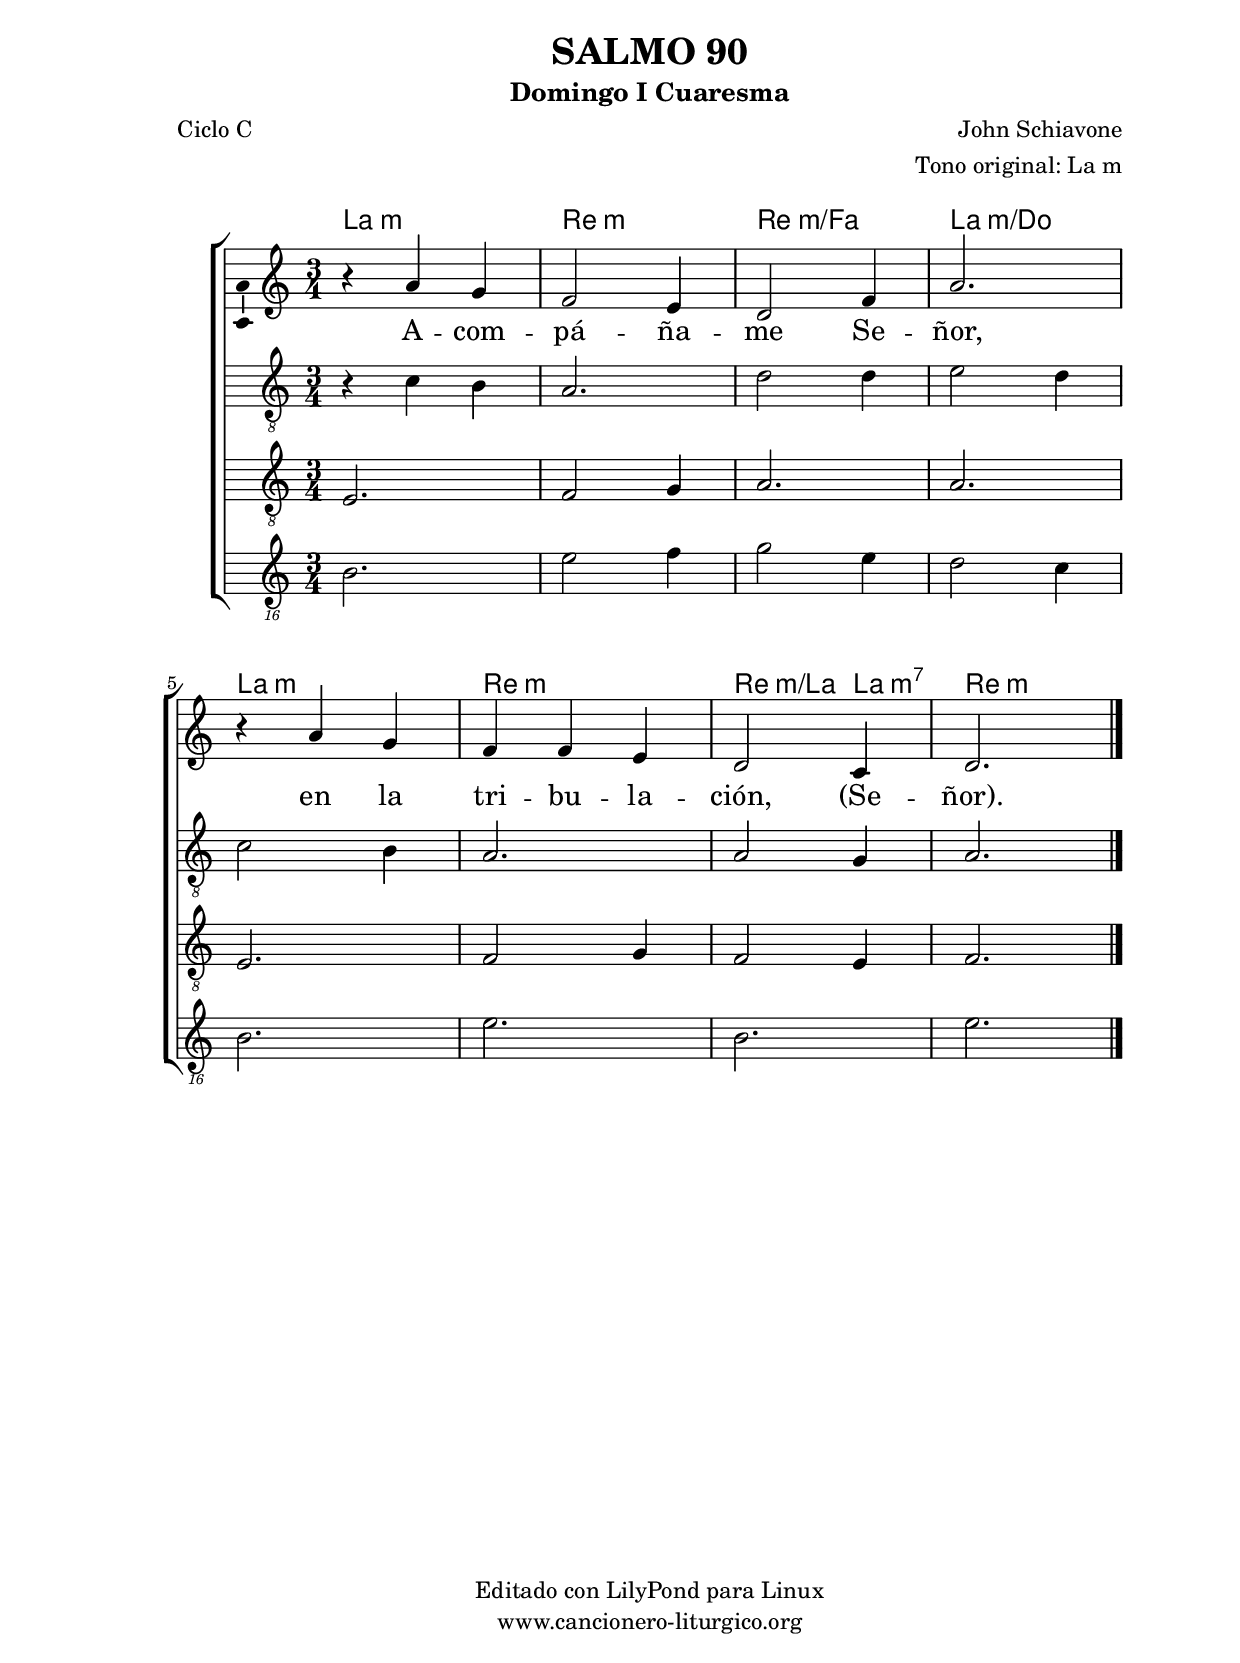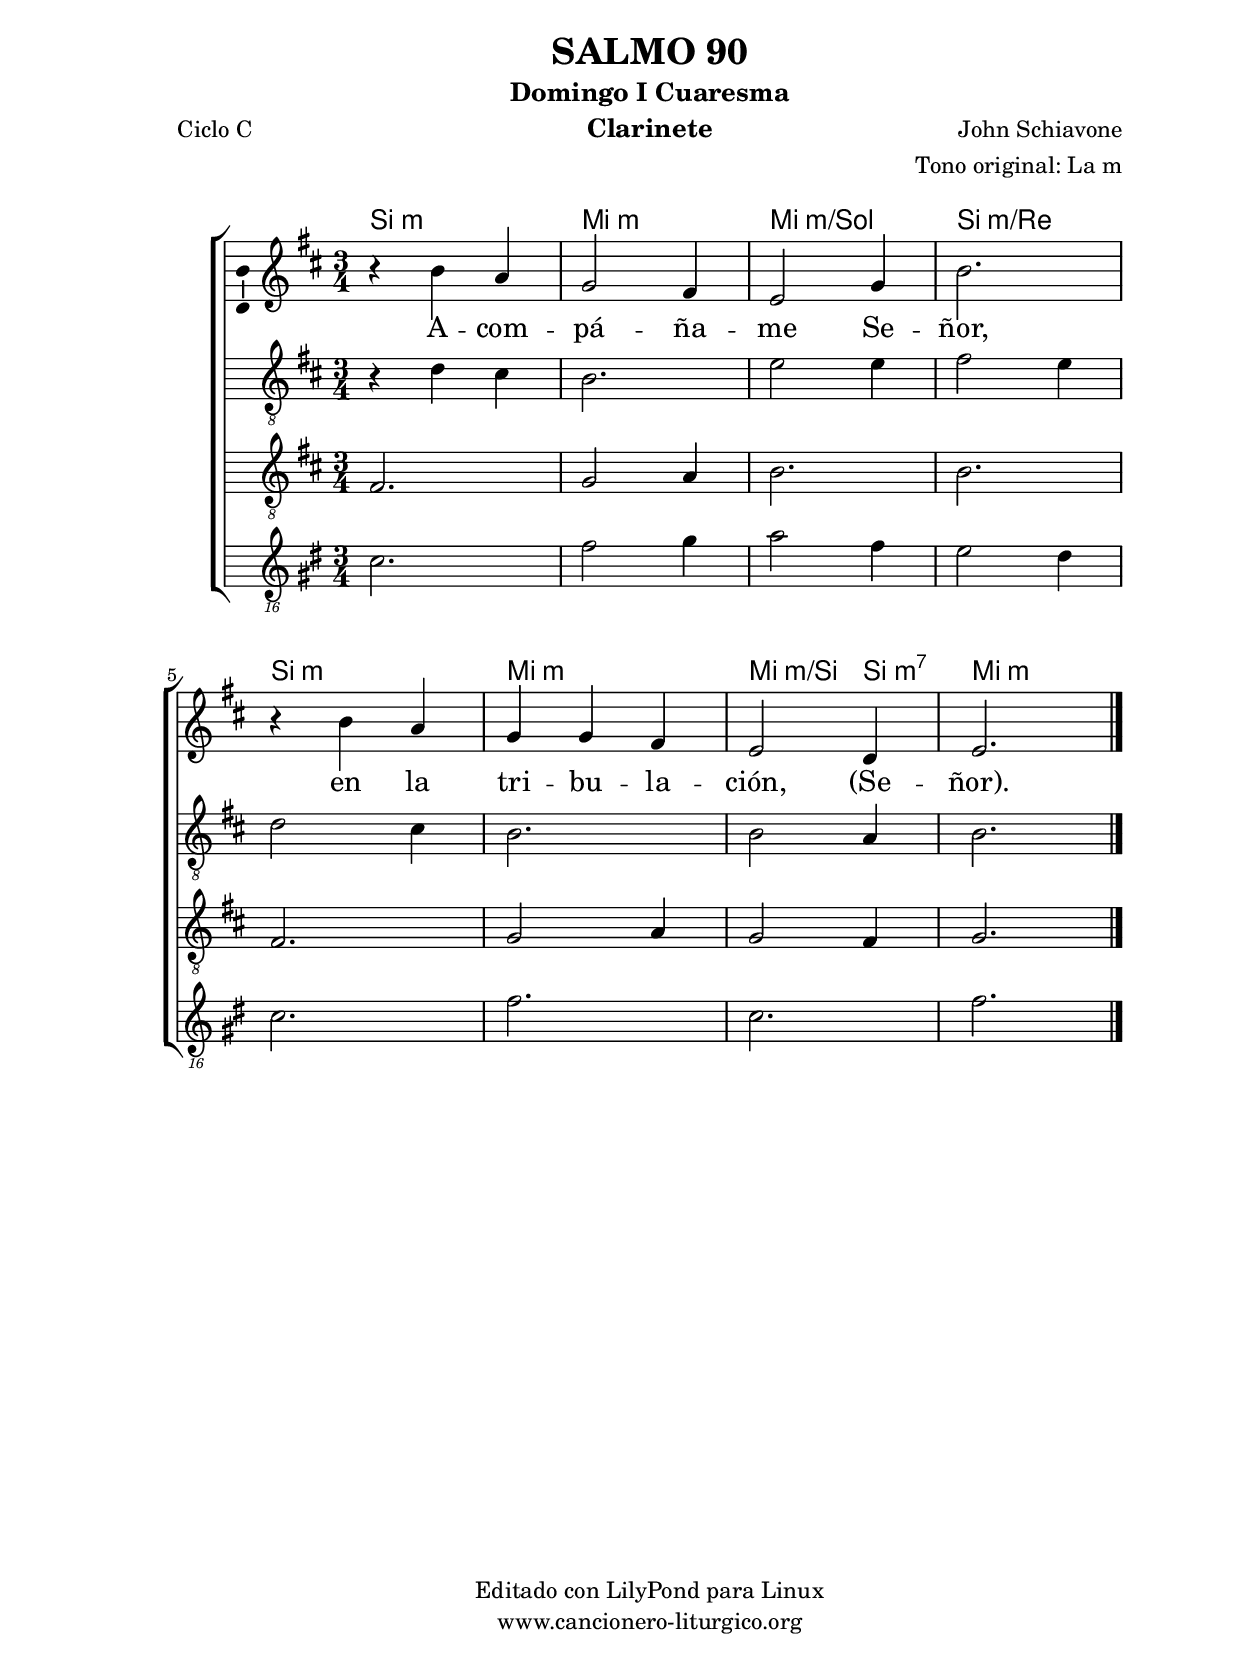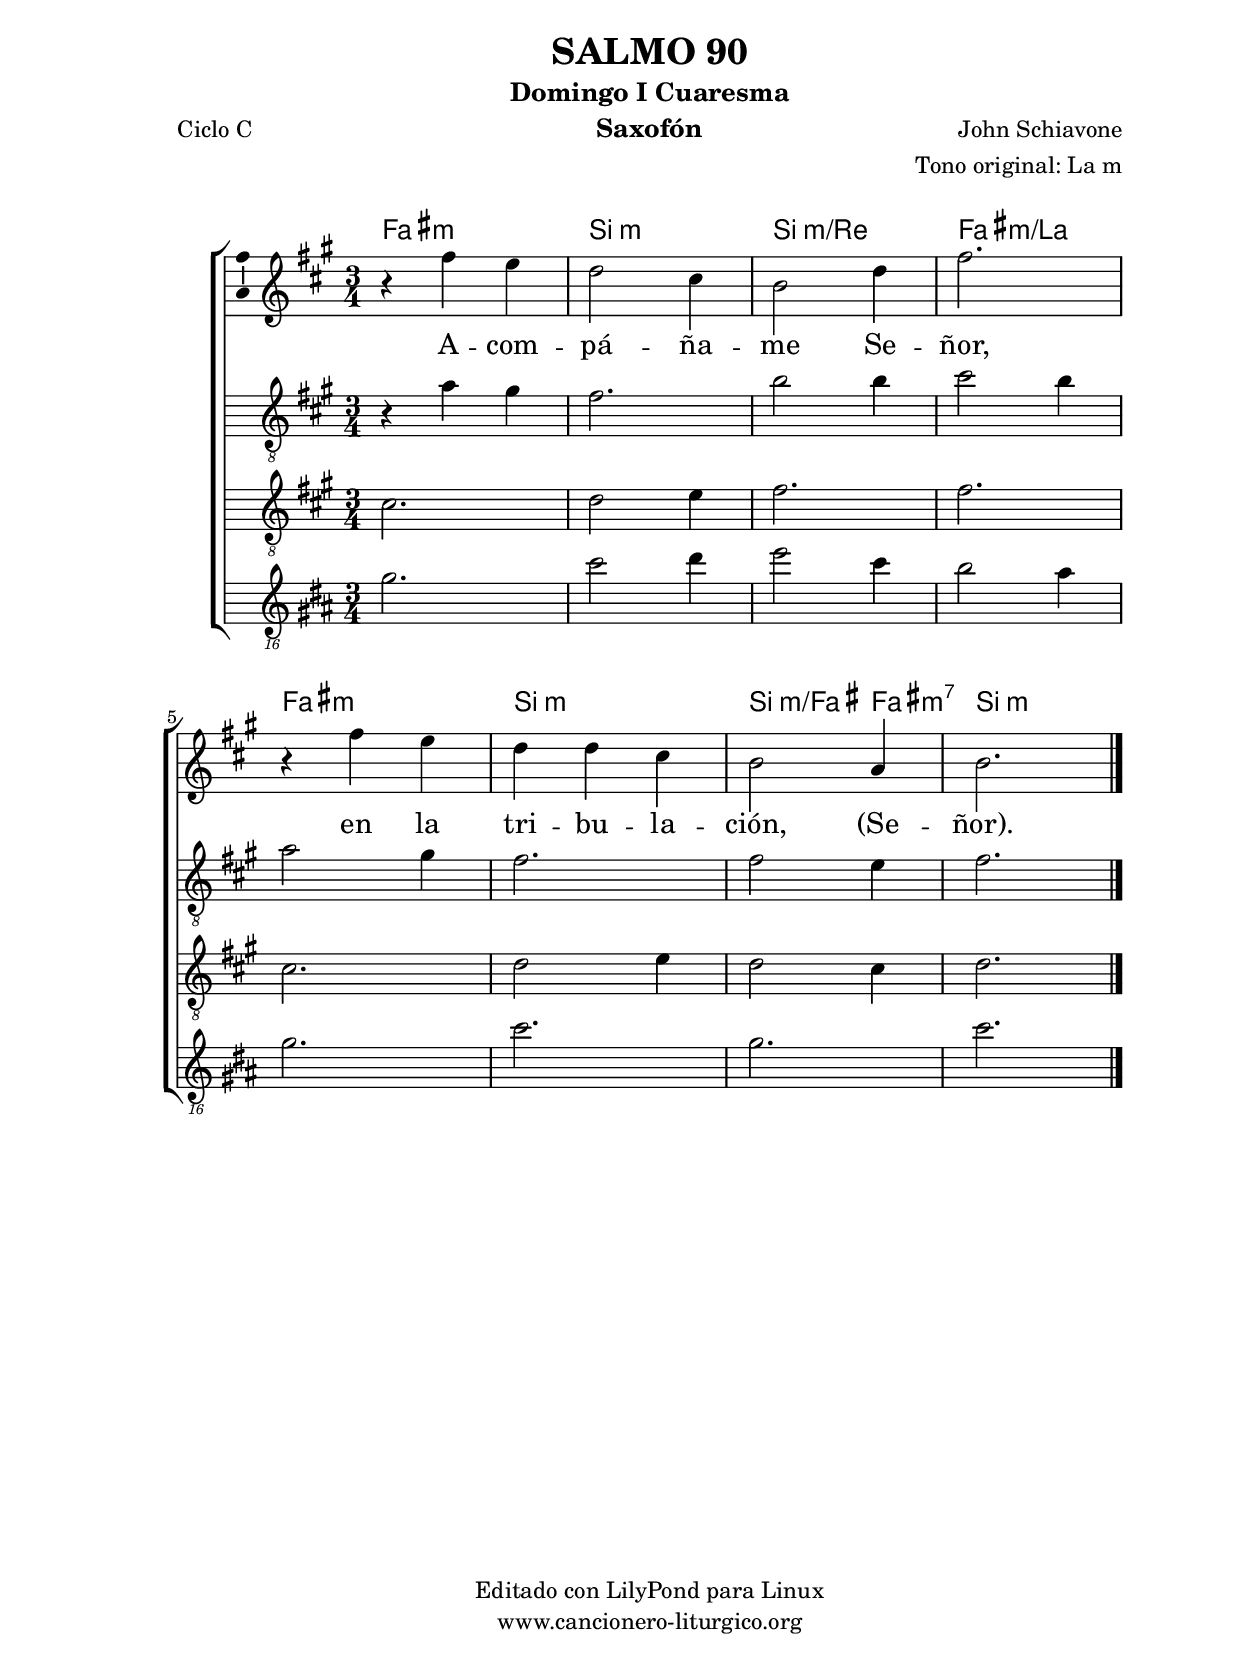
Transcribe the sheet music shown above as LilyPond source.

%
%para convertir .midi en .wav:
%timidity filename.midi -Ow -o finename.wav
%
%
%Para convertir de .wav a .mp3:
%lame -h -m j filename.wav
%
%
%para escuchar el midi:
%timidity nombrefichero.midi
%


%versión de lilypond para la que se ha escrito esta partitura:
\version "2.16.0"

	%Tamaño papel
	#(set-default-paper-size "a4")
	%Tamaño partitura
	#(set-global-staff-size 20)
	%No responde al pulsar sobre una nota
	#(ly:set-option 'point-and-click #f)

%parámetros del encabezamiento:
\header {
	title = "SALMO 90"
	subtitle = "Domingo I Cuaresma"
	composer = "John Schiavone"
	poet = "Ciclo C"
	meter = ""
	arranger = "Tono original: La m"
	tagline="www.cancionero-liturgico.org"
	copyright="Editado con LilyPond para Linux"
	}

%parámetros asociados al papel:
\paper  {
	oddHeaderMarkup = \markup {\fill-line { \on-the-fly #not-first-page \fromproperty #'header:title \on-the-fly #not-first-page \fromproperty #'header:composer }}
	evenHeaderMarkup = \markup {\fill-line { \fromproperty #'header:composer \fromproperty #'header:title }}
	#(set-paper-size "a4")
	print-page-number = ##f
	first-page-number = 1
	print-first-page-number = ##f
%	head-separation = 3.0 \cm
	top-margin = 2.0 \cm
	bottom-margin = 0.5\cm
%%%	bottom-margin = -1.0\cm
	left-margin = 3.0 \cm
	line-width = 16.0 \cm 
	indent = 8\mm
	interscoreline = 2.\mm
	between-system-space = 15\mm
%	para que las partituras no llenen la hoja:
	ragged-bottom = ##t
%	idem para la última hoja:
	ragged-last-bottom = ##f
%	para que las partituras llenen el ancho del papel:
	ragged-last = ##f
	after-title-space = 2.5 \cm
%page-count=1
%system-count=8

	%Flexible Vertical Spacing
%	markup-markup-spacing =
%	#'((basic-distance . 15) (minimum-distance . 15) (padding . 3))
	markup-system-spacing =
	#'((basic-distance . 15) (minimum-distance . 15) (padding . 3))
	system-system-spacing =
	#'((basic-distance . 15) (minimum-distance . 15) (padding . 3))
	score-system-spacing =
	#'((basic-distance . 15) (minimum-distance . 15) (padding . 5))
%	top-system-spacing = % header
%	#'((basic-distance . 8) (minimum-distance . 0) (padding . 3))
%	top-markup-spacing =
%	#'((basic-distance . 20) (minimum-distance . 20) (padding . 3))
	last-bottom-spacing = % footer
	#'((basic-distance . 5) (minimum-distance . 5) (padding . 3))
%	score-markup-spacing =
%	#'((basic-distance . 16) (minimum-distance . 13) (padding . 3))

	}


%parámetros que afectan a toda la partitura:
global =  {
	%clave de sol (G):
	\clef G
	%armadura:
%	\transpose a c'
	\key a \minor
	\tempo 4=140
	\set Score.tempoHideNote = ##t
	}


acordes = {
	\italianChords
	\chordmode {
%	\transpose a c'
{
a2.:m d:m d:m/f a:m/c a:m d:m d2:m/a a4:m7 d2.:m
	}
	}
}


melodia = 
%	\transpose a c'
{
	\relative c''{
	\time 3/4

r4 a4 g
f2 e4
d2 f4
a2.
r4 a4 g
f4 f e
d2 c4
d2.

	\bar "|."
	}
	}

melodiados = 
%	\transpose a c'
{
	\relative c'{
	\time 3/4

\clef "G_8"
r4 c4 b
a2.
d2 d4
e2 d4
c2 b4
a2.
a2 g4
a2.

	\bar "|."
	}
	}

melodiatres = 
%	\transpose a c'
{
	\relative c{
	\time 3/4

%\clef F
\clef "G_8"
e2.
f2 g4
a2.
a2.
e2.
f2 g4
f2 e4
f2.

	\bar "|."
	}
	}

melodiacuatro = 
%	\transpose a c'
{
	\relative c{
	\time 3/4

%\clef F
\clef "G_16"
a2.
d2 e4
f2 d4
c2 b4
a2.
d2.
a2.
d2.

	\bar "|."
	}
	}

texto = \lyricmode {
A -- com -- pá -- ña -- me Se -- ñor, en la tri -- bu -- la -- ción, (Se -- ñor).
	}


acordesStaff = \context ChordNames = acordesStaff <<
	\set chordChanges = ##t
	\acordes
	>>


vozStaff = \context Voice = vozStaff
\with {\consists "Ambitus_engraver"}
<<
%	\set Staff.instrumentName = ""
%	\set Staff.shortInstrumentName = ""
%	\set Staff.midiInstrument = #"clarinet"
%	\set Staff.midiInstrument = #"cello"
%	\set Staff.midiInstrument = #"flute"
	\set Staff.midiInstrument = #"electric guitar (jazz)"
%	\set Staff.midiInstrument = #"english horn"
%	\set Staff.midiInstrument = #"violin"
%	\set Staff.midiInstrument = #"glockenspiel"
	\set Staff.midiMinimumVolume = #0.7
	\set Staff.midiMaximumVolume = #0.9
	\global
	\melodia
	>>

vozdosStaff = \context Voice = vozdosStaff
<<
%	\set Staff.instrumentName = "Clarinete 1"
%	\set Staff.shortInstrumentName = "C"
	\override Staff.StaffSymbol #'staff-space = #(magstep -0.35)
	\set Staff.midiInstrument = #"english horn"
	\set Staff.midiMinimumVolume = #0.4
	\set Staff.midiMaximumVolume = #0.5
	\global
	\melodiados
	>>

voztresStaff = \context Voice = voztresStaff
<<
%	\set Staff.instrumentName = "Saxofón"
%	\set Staff.shortInstrumentName = "S"
	\override Staff.StaffSymbol #'staff-space = #(magstep -0.35)
	\set Staff.midiInstrument = #"violin"
	\set Staff.midiMinimumVolume = #0.4
	\set Staff.midiMaximumVolume = #0.5
%Cambio tono para saxofón (DESDE tono de clarinete)
%El segundo comando escribe la partitura en el tono del saxofón
%El primer comando hace que el fichero midi, a pesar de lo anterior, suene en el mismo tono que el resto de la partitura
%%%%%%\transposition f'
%%%%%%\transpose d a,
{
	\global
	\melodiatres
}
	>>

vozcuatroStaff = \context Voice = vozcuatroStaff
<<
%	\set Staff.instrumentName = "Saxofón"
%	\set Staff.shortInstrumentName = "S"
	\override Staff.StaffSymbol #'staff-space = #(magstep -0.35)
	\set Staff.midiInstrument = #"violin"
	\set Staff.midiMinimumVolume = #0.4
	\set Staff.midiMaximumVolume = #0.5
%Cambio tono para saxofón (DESDE tono de clarinete)
%El segundo comando escribe la partitura en el tono del saxofón
%El primer comando hace que el fichero midi, a pesar de lo anterior, suene en el mismo tono que el resto de la partitura
%%%%%%\transposition f'
%%%%%%\transpose d a,
{
	\global
	\melodiacuatro
}
	>>


textoStaff = \context Lyrics = textoStaff <<
	\lyricsto vozStaff \texto
	>>

\book {
	\score {
		\context ChoirStaff {
%			\override StaffGroup.SystemStartBracket #'collapse-height = #1
%			\override Score.SystemStartBar #'collapse-height = #1
			<<
			\acordesStaff
			\vozStaff
			\textoStaff
			\vozdosStaff
			\voztresStaff
			\vozcuatroStaff
			>>
			}
		\layout {
	    		\context {
				\Lyrics
				\override LyricText #'font-size = #2
				}
	   		 \context {
				\Score
				%fontSize = #3
				\override StaffSymbol #'staff-space = #(magstep +3)
				%\override Beam #'thickness = #0.55
				%\override SpacingSpanner #'spacing-increment = #1.0
				%\override Slur #'height-limit = #1.5
				}
			}
		}
	\score {
		\unfoldRepeats
		\context ChoirStaff {
			<<
			\acordesStaff
			\vozStaff
			\vozdosStaff
			\voztresStaff
			\vozcuatroStaff
			>>
			}
		\midi {
	  		\context {
	  			\Score
				tempoWholesPerMinute = #(ly:make-moment 70 4)
				}
			}
		}
	}

%Partitura para clarinete
#(define output-suffix "C")
\book {
	\header{
		instrument = "Clarinete"
		}
	\score {
		\context ChoirStaff {
%			\override StaffGroup.SystemStartBracket #'collapse-height = #1
%			\override Score.SystemStartBar #'collapse-height = #1
\transpose c d
			<<
			\acordesStaff
			\vozStaff
			\textoStaff
			\vozdosStaff
			\voztresStaff
			\vozcuatroStaff
			>>
			}
		\layout {
	    		\context {
				\Lyrics
				\override LyricText #'font-size = #2
				}
	   		 \context {
				\Score
				%fontSize = #3
				\override StaffSymbol #'staff-space = #(magstep +3)
				%\override Beam #'thickness = #0.55
				%\override SpacingSpanner #'spacing-increment = #1.0
				%\override Slur #'height-limit = #1.5
				}
			}
		}
	}

%Partitura para saxofón
#(define output-suffix "S")
\book {
	\header{
		instrument = "Saxofón"
		}
	\score {
		\context ChoirStaff {
%			\override StaffGroup.SystemStartBracket #'collapse-height = #1
%			\override Score.SystemStartBar #'collapse-height = #1
\transpose c a
			<<
			\acordesStaff
			\vozStaff
			\textoStaff
			\vozdosStaff
			\voztresStaff
			\vozcuatroStaff
			>>
			}
		\layout {
	    		\context {
				\Lyrics
				\override LyricText #'font-size = #2
				}
	   		 \context {
				\Score
				%fontSize = #3
				\override StaffSymbol #'staff-space = #(magstep +3)
				%\override Beam #'thickness = #0.55
				%\override SpacingSpanner #'spacing-increment = #1.0
				%\override Slur #'height-limit = #1.5
				}
			}
		}
	}

